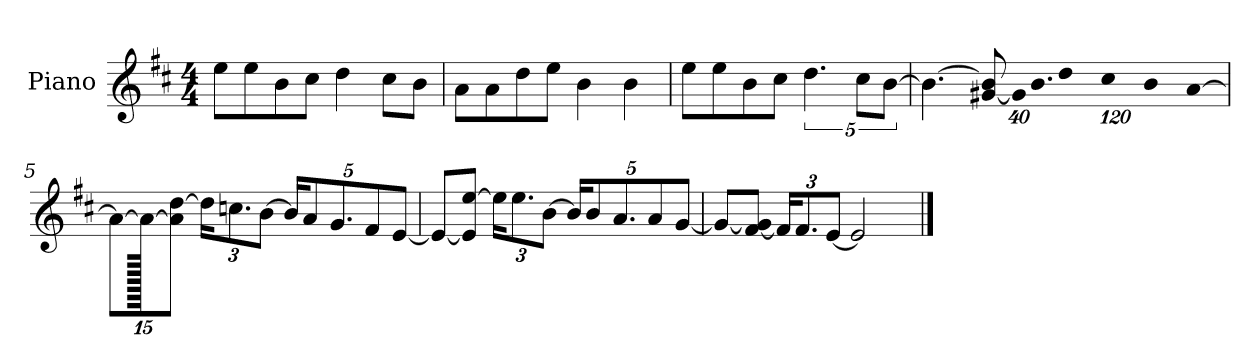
**kern
*part1
*staff1
*I"Piano
*I'P-no
*clefG2
*k[f#c#]
*M4/4
*MM90
=1
8ee\L
8ee\
8b\
8cc#\J
4dd\
8cc#\L
8b\J
=2
8a\L
8a\
8dd\
8ee\J
4b\
4b\
=3
8ee\L
8ee\
8b\
8cc#\J
5.dd\
10cc#\L
[10b\J
=4
4.b\_
[8g#X/ 8b/]
*Xbrackettup
!LO:N:vis=32
640%23g#\KLL]
!LO:N:vis=16.
960%103b\J
!LO:N:vis=8
960%137dd\
!LO:N:vis=16
1920%137cc#\L
!LO:N:vis=32
640%23b\K
[384%41a\J
!!LO:LB:g=z
=5
8a\L_
1920a\_
8a\] [8dd\J
24dd\KL]
12.ccn\
[12b\J
20b/KL]
10a/
10.g/
10f#/
[10e/J
=6
8e/L_
8e/] [8ee/J
24ee\KL]
12.ee\
[12b\J
20b/KL]
10b/
10.a/
10a/
[10g/J
=7
8g/L_
[8f#/ 8g/]J
24f#/KL]
12.f#/
[12e/J
2e/]
==
*-
